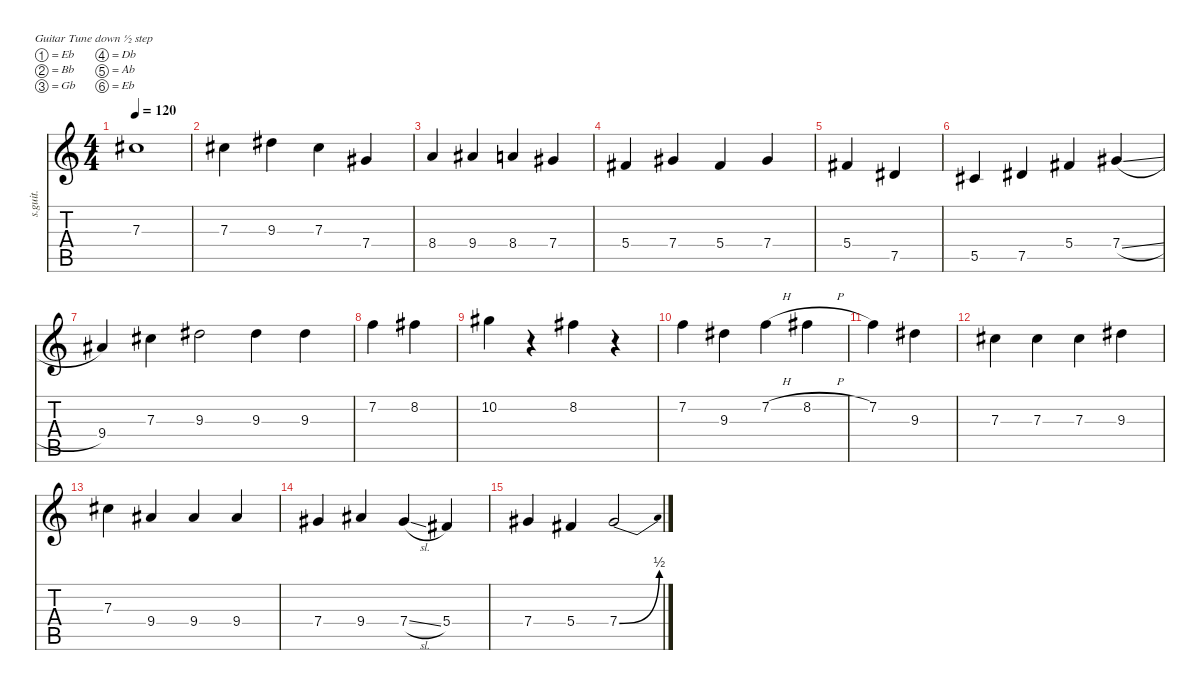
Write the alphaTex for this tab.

\defaultSystemsLayout 4
\hideDynamics
\bracketExtendMode nobrackets
\otherSystemsTrackNameOrientation horizontal
\track ("Track 2" "s.guit.") {instrument acousticguitarsteel}
\staff {score tabs}
\tuning (Eb4 Bb3 Gb3 Db3 Ab2 Eb2)
\ts (4 4)
\tempo 120
\clef g2
\ks c
7.3{acc #}.1{dy f beam Down} |
7.3{acc #}.4{beam Down} 9.3{acc #}.4{beam Down} 7.3{acc #}.4{beam Down} 7.4{acc #}.4{beam Up} |
8.4.4{beam Up} 9.4{acc #}.4{beam Up} 8.4.4{beam Up} 7.4{acc #}.4{beam Up} |
5.4{acc #}.4{beam Up} 7.4{acc #}.4{beam Up} 5.4{acc #}.4{beam Up} 7.4{acc #}.4{beam Up} |
5.4{acc #}.4{beam Up} 7.5{acc #}.4{beam Up} |
5.5{acc #}.4{beam Up} 7.5{acc #}.4{beam Up} 5.4{acc #}.4{beam Up} 7.4{sl acc #}.4{beam Up} |
9.4{acc #}.4{beam Up} 7.3{acc #}.4{beam Down} 9.3{acc #}.2{beam Down} 9.3{acc #}.4{beam Down} 9.3{acc #}.4{beam Down} |
7.2.4{beam Down} 8.2{acc #}.4{beam Down} |
10.2{acc #}.4{beam Down} r.4{beam Down} 8.2{acc #}.4{beam Down} r.4{beam Down} |
7.2.4{beam Down} 9.3{acc #}.4{beam Down} 7.2{h}.4{beam Down} 8.2{h acc #}.4{beam Down} |
7.2.4{beam Down} 9.3{acc #}.4{beam Down} |
7.3{acc #}.4{beam Down} 7.3{acc #}.4{beam Down} 7.3{acc #}.4{beam Down} 9.3{acc #}.4{beam Down} |
7.3{acc #}.4{beam Down} 9.4{acc #}.4{beam Up} 9.4{acc #}.4{beam Up} 9.4{acc #}.4{beam Up} |
7.4{acc #}.4{beam Up} 9.4{acc #}.4{beam Up} 7.4{sl acc #}.4{beam Up} 5.4{acc #}.4{beam Up} |
7.4{acc #}.4{beam Up} 5.4{acc #}.4{beam Up} 7.4{be (bend 0 0 16.2 2) acc #}.2{beam Up}
